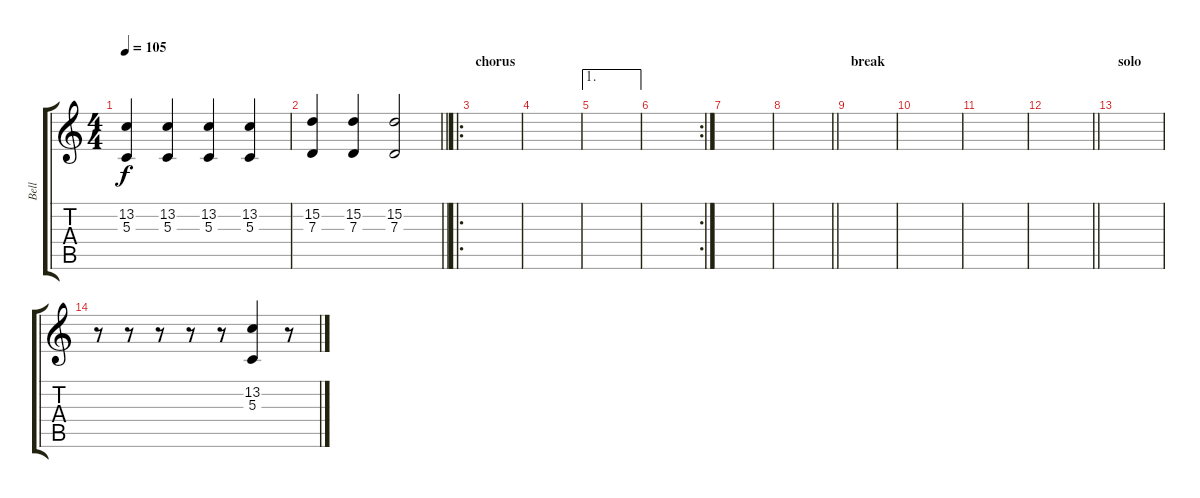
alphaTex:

\track ("Bell" "Bell") {instrument koto}
\staff {score tabs}
\tuning (E4 B3 G3 D3 A2 E2) {hide}
\ts (4 4)
\tempo 105
\clef g2
\ks c
(13.2 5.3).4{dy f} (13.2 5.3).4 (13.2 5.3).4 (13.2 5.3).4 |
\barLineRight lightlight
(15.2 7.3).4 (15.2 7.3).4 (15.2 7.3).2 |
\ro
\section ("" "chorus")
|
|
\ae 1
|
\rc 2
|
|
\barLineRight lightlight
|
\section ("" "break")
|
|
|
\barLineRight lightlight
|
\section ("" "solo")
|
r.8 r.8 r.8 r.8 r.8 (13.2 5.3).4 r.8
